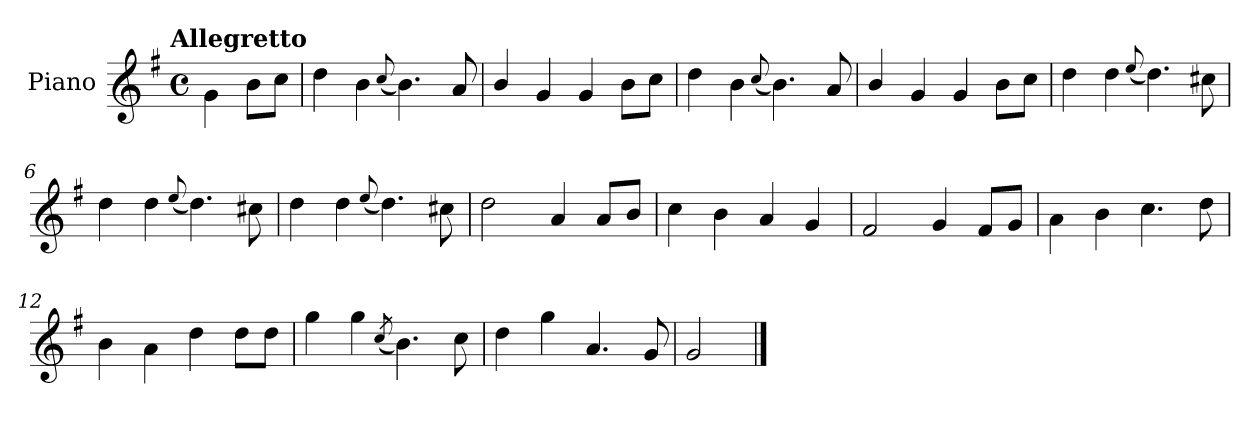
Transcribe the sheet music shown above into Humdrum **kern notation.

**kern
*part1
*staff1
*I"Piano
*I'Pno.
*clefG2
*k[f#]
!!LO:TX:omd:t=Allegretto
*M4/4
*met(c)
*MM116
=
4g\
8b\L
8cc\J
=1
4dd\
4b\
(<8qqcc/
4.b\)
8a/
=2
4b/
4g/
4g/
8b\L
8cc\J
=3
4dd\
4b\
(<8qqcc/
4.b\)
8a/
!!LO:LB:g=z
=4
4b/
4g/
4g/
8b\L
8cc\J
=5
4dd\
4dd\
(<8qqee/
4.dd\)
8cc#X\
=6
4dd\
4dd\
(<8qqee/
4.dd\)
8cc#X\
=7
4dd\
4dd\
(<8qqee/
4.dd\)
8cc#X\
!!LO:LB:g=z
=8
2dd\
4a/
8a/L
8b/J
=9
4cc\
4b\
4a/
4g/
=10
2f#/
4g/
8f#/L
8g/J
=11
4a\
4b\
4.cc\
8dd\
!!LO:LB:g=z
=12
4b\
4a\
4dd\
8dd\L
8dd\J
=13
4gg\
4gg\
(<8qcc/
4.b\)
8cc\
=14
4dd\
4gg\
4.a/
8g/
=15
2g/
==
*-
